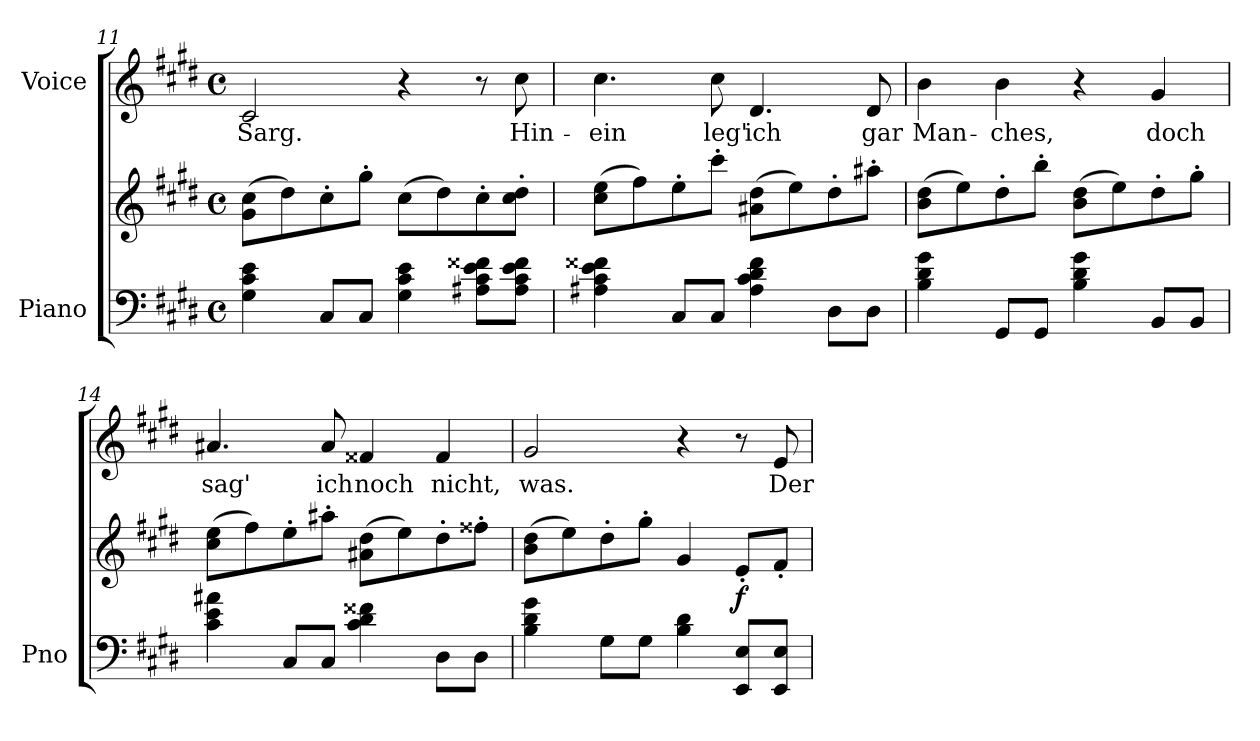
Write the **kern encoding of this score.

**kern	**kern	**dynam	**kern	**text
*part2	*part2	*part2	*part1	*part1
*staff3	*staff2	*staff2/3	*staff1	*staff1
*I"Piano	*	*	*I"Voice	*
*I'Pno	*	*	*	*
!!LO:LB:g=z
*clefF4	*clefG2	*	*clefG2	*
*k[f#c#g#d#]	*k[f#c#g#d#]	*	*k[f#c#g#d#]	*
*M4/4	*M4/4	*	*M4/4	*
*met(c)	*met(c)	*	*met(c)	*
=11	=11	=11	=11	=11
!	!	!	!	!LO:LY:b
4G#\ 4c#\ 4e\	(>8g#\ 8cc#\L	.	2c#/	Sarg.
.	8dd#\)	.	.	.
8C#/L	8cc#'\	.	.	.
8C#/J	8gg#'\J	.	.	.
4G#\ 4c#\ 4e\	(>8cc#\L	.	4r	.
.	8dd#\)	.	.	.
8A#X\ 8c#\ 8e\ 8f##X\L	8cc#'\	.	8r	.
!	!	!	!	!LO:LY:b
8A#\ 8c#\ 8e\ 8f##\J	8cc#\' 8dd#\'J	.	8cc#\	Hin-
=12	=12	=12	=12	=12
!	!	!	!	!LO:LY:b
4A#X\ 4c#\ 4e\ 4f##X\	(>8cc#\ 8ee\L	.	4.cc#\	-ein
.	8ff#\)	.	.	.
8C#/L	8ee'\	.	.	.
!	!	!	!	!LO:LY:b
8C#/J	8ccc#'\J	.	8cc#\	leg'
!	!	!	!	!LO:LY:b
4A#\ 4c#\ 4d#\ 4f##\	(>8a#X\ 8dd#\L	.	4.d#/	ich
.	8ee\)	.	.	.
8D#\L	8dd#'\	.	.	.
!	!	!	!	!LO:LY:b
8D#\J	8aa#X'\J	.	8d#/	gar
=13	=13	=13	=13	=13
!	!	!	!	!LO:LY:b
4B\ 4d#\ 4g#\	(>8b\ 8dd#\L	.	4b\	Man-
.	8ee\)	.	.	.
!	!	!	!	!LO:LY:b
8GG#/L	8dd#'\	.	4b\	-ches,
8GG#/J	8bb'\J	.	.	.
4B\ 4d#\ 4g#\	(>8b\ 8dd#\L	.	4r	.
.	8ee\)	.	.	.
!	!	!	!	!LO:LY:b
8BB/L	8dd#'\	.	4g#/	doch
8BB/J	8gg#'\J	.	.	.
=14	=14	=14	=14	=14
!	!	!	!	!LO:LY:b
4c#\ 4e\ 4a#X\	(>8cc#\ 8ee\L	.	4.a#X/	sag'
.	8ff#\)	.	.	.
8C#/L	8ee'\	.	.	.
!	!	!	!	!LO:LY:b
8C#/J	8aa#X'\J	.	8a#/	ich
!	!	!	!	!LO:LY:b
4c#\ 4d#\ 4f##X\	(>8a#X\ 8dd#\L	.	4f##X/	noch
.	8ee\)	.	.	.
!	!	!	!	!LO:LY:b
8D#\L	8dd#'\	.	4f##/	nicht,
8D#\J	8ff##X'\J	.	.	.
=15	=15	=15	=15	=15
!	!	!	!	!LO:LY:b
4B\ 4d#\ 4g#\	(>8b\ 8dd#\L	.	2g#/	was.
.	8ee\)	.	.	.
8G#\L	8dd#'\	.	.	.
8G#\J	8gg#'\J	.	.	.
4B\ 4d#\	4g#/	.	4r	.
!	!	!LO:DY:b	!	!
8EE/ 8E/L	8e'/L	f	8r	.
!	!	!	!	!LO:LY:b
8EE/ 8E/J	8f#'/J	.	8e/	Der
=	=	=	=	=
*-	*-	*-	*-	*-
